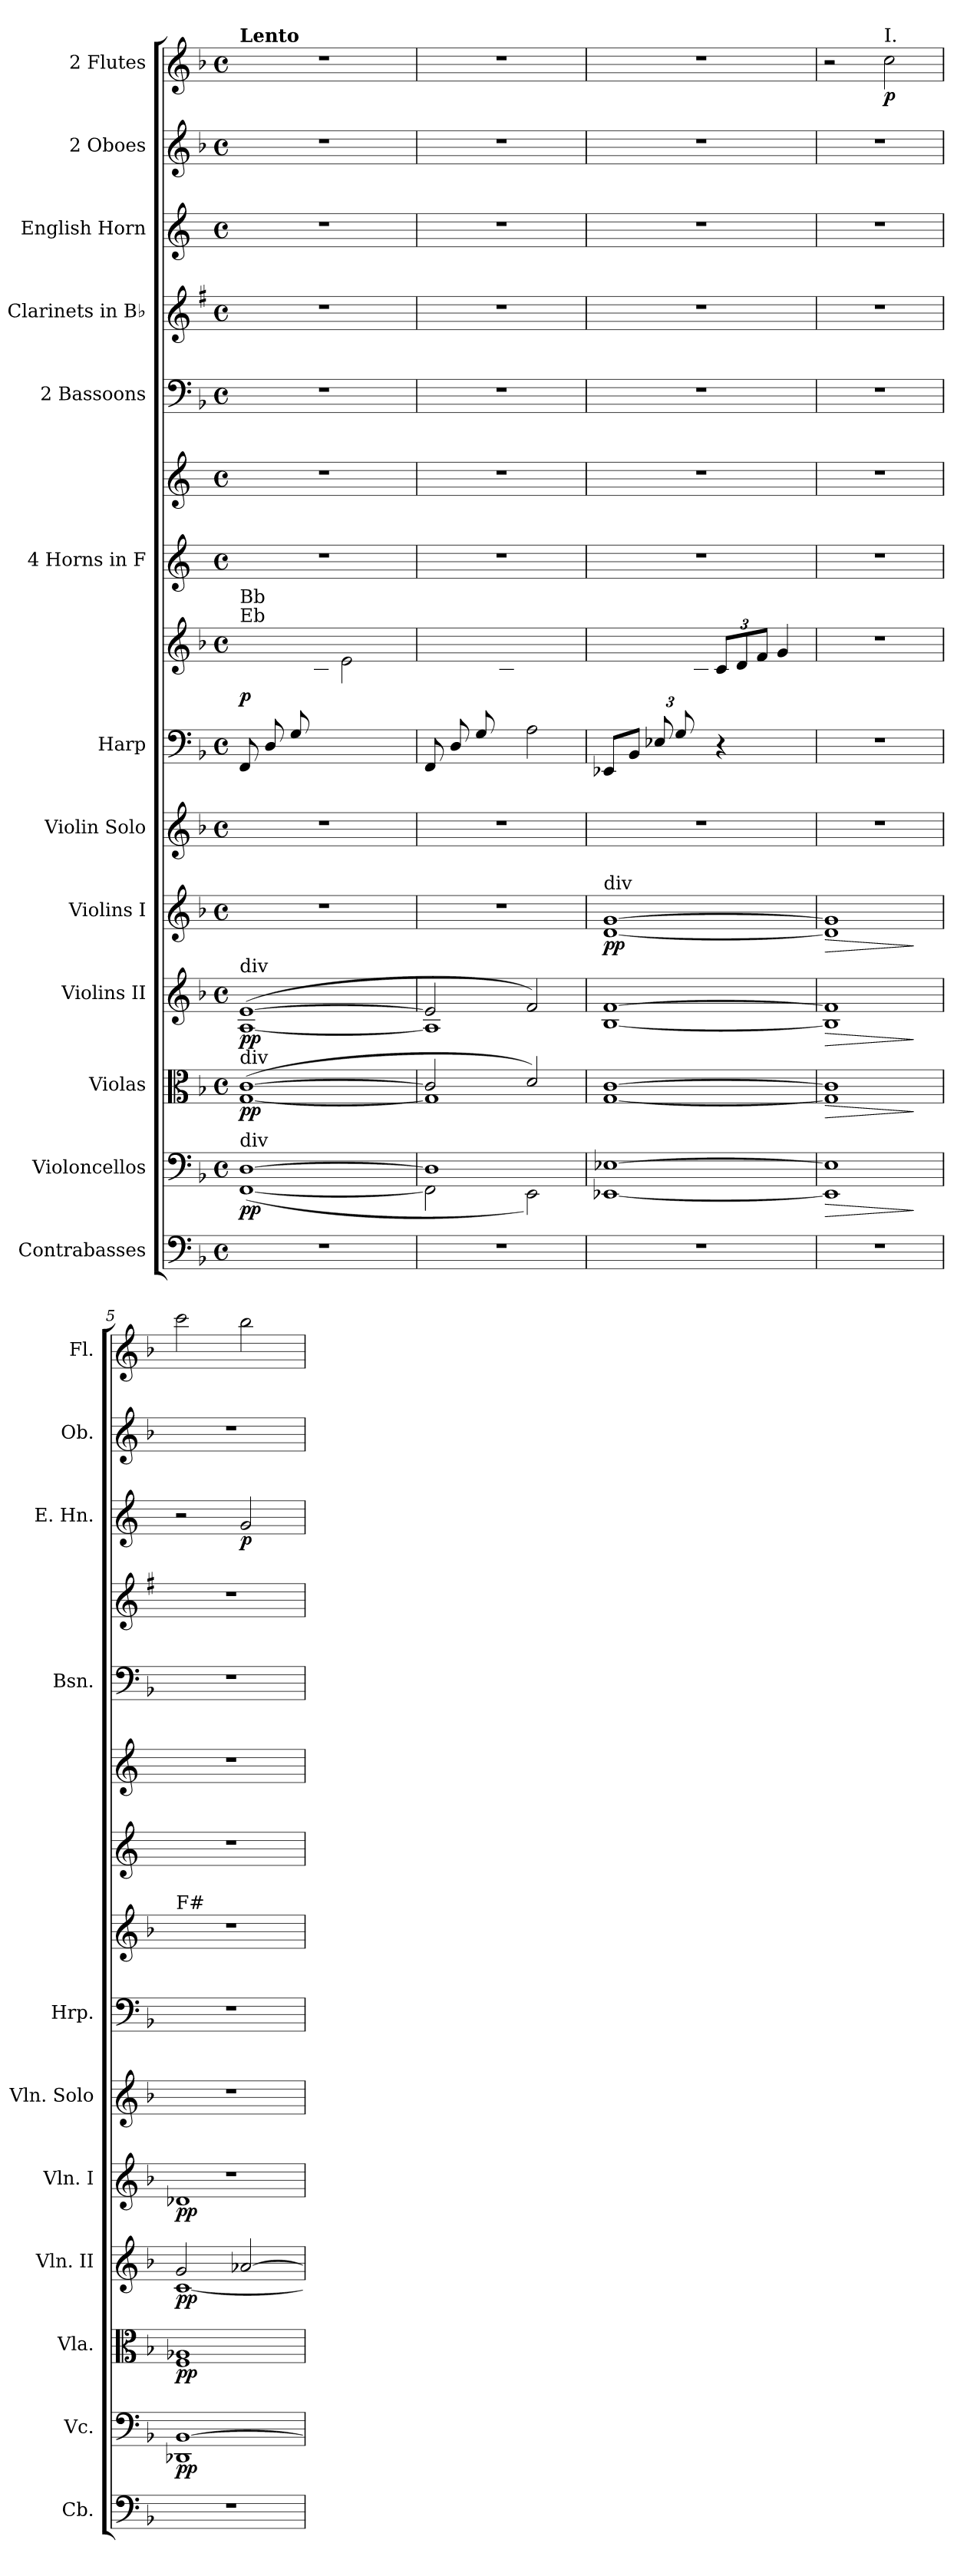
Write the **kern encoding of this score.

**kern	**kern	**dynam	**kern	**dynam	**kern	**dynam	**kern	**dynam	**kern	**kern	**kern	**dynam	**kern	**kern	**kern	**kern	**kern	**dynam	**kern	**kern	**dynam
*part13	*part12	*part12	*part11	*part11	*part10	*part10	*part9	*part9	*part8	*part7	*part7	*part7	*part6	*part6	*part5	*part4	*part3	*part3	*part2	*part1	*part1
*staff15	*staff14	*staff14	*staff13	*staff13	*staff12	*staff12	*staff11	*staff11	*staff10	*staff9	*staff8	*staff8/9	*staff7	*staff6	*staff5	*staff4	*staff3	*staff3	*staff2	*staff1	*staff1
*I"Contrabasses	*I"Violoncellos	*	*I"Violas	*	*I"Violins II	*	*I"Violins I	*	*I"Violin Solo	*I"Harp	*	*	*I"4 Horns in F	*	*I"2 Bassoons	*I"2 Clarinets in B♭	*I"English Horn	*	*I"2 Oboes	*I"2 Flutes	*
*I'Cb.	*I'Vc.	*	*I'Vla.	*	*I'Vln. II	*	*I'Vln. I	*	*I'Vln. Solo	*I'Hrp.	*	*	*	*	*I'Bsn.	*	*I'E. Hn.	*	*I'Ob.	*I'Fl.	*
*clefF4	*clefF4	*	*clefC3	*	*clefG2	*	*clefG2	*	*clefG2	*clefF4	*clefG2	*	*clefG2	*clefG2	*clefF4	*clefG2	*clefG2	*	*clefG2	*clefG2	*
*ITrd7c12	*	*	*	*	*	*	*	*	*	*	*	*	*ITrd4c7	*ITrd4c7	*	*ITrd1c2	*ITrd4c7	*	*	*	*
*k[b-]	*k[b-]	*	*k[b-]	*	*k[b-]	*	*k[b-]	*	*k[b-]	*k[b-]	*k[b-]	*	*k[b-]	*k[b-]	*k[b-]	*k[b-]	*k[b-]	*	*k[b-]	*k[b-]	*
*M4/4	*M4/4	*	*M4/4	*	*M4/4	*	*M4/4	*	*M4/4	*M4/4	*M4/4	*	*M4/4	*M4/4	*M4/4	*M4/4	*M4/4	*	*M4/4	*M4/4	*
*met(c)	*met(c)	*	*met(c)	*	*met(c)	*	*met(c)	*	*met(c)	*met(c)	*met(c)	*	*met(c)	*met(c)	*met(c)	*met(c)	*met(c)	*	*met(c)	*met(c)	*
=1	=1	=1	=1	=1	=1	=1	=1	=1	=1	=1	=1	=1	=1	=1	=1	=1	=1	=1	=1	=1	=1
*	*^	*	*^	*	*^	*	*	*	*	*	*^	*	*	*	*	*	*	*	*	*	*
!	!	!	!	!	!	!	!	!	!	!	!	!	!	!	!	!	!	!	!	!	!	!	!	!LO:TX:a:B:t=Lento	!
!	!	!	!	!	!	!	!	!	!	!	!	!	!	!LO:TX:a:t=Eb	!	!	!	!	!	!	!	!	!	!	!
!	!	!	!	!	!	!	!	!	!	!	!	!	!	!LO:TX:a:t=Bb	!	!	!	!	!	!	!	!	!	!	!
!	!	!	!	!	!	!	!LO:TX:a:t=div	!	!	!	!	!	!	!	!	!	!	!	!	!	!	!	!	!	!
!	!	!	!	!LO:TX:a:t=div	!	!	!	!	!	!	!	!	!	!	!	!	!	!	!	!	!	!	!	!	!
!	!LO:TX:a:t=div	!	!	!	!	!	!	!	!	!	!	!	!	!	!	!	!	!	!	!	!	!	!	!	!
!	!	!	!LO:DY:b	!	!	!LO:DY:b	!	!	!LO:DY:b	!	!	!	!	!	!	!LO:DY:b	!	!	!	!	!	!	!	!	!
1r	[1D	(<[1FF	pp	(>[1c	[1G	pp	(>[1e	[1A	pp	1r	.	1r	8FF/L	1ryy	4.ryy	p	1r	1r	1r	1r	1r	.	1r	1r	.
.	.	.	.	.	.	.	.	.	.	.	.	.	8D/	.	.	.	.	.	.	.	.	.	.	.	.
.	.	.	.	.	.	.	.	.	.	.	.	.	8G/	.	.	.	.	.	.	.	.	.	.	.	.
.	.	.	.	.	.	.	.	.	.	.	.	.	2ryy	.	8c\J	.	.	.	.	.	.	.	.	.	.
.	.	.	.	.	.	.	.	.	.	.	.	.	.	.	2e\	.	.	.	.	.	.	.	.	.	.
.	.	.	.	.	.	.	.	.	.	.	.	.	8ryy	.	.	.	.	.	.	.	.	.	.	.	.
=2	=2	=2	=2	=2	=2	=2	=2	=2	=2	=2	=2	=2	=2	=2	=2	=2	=2	=2	=2	=2	=2	=2	=2	=2	=2
1r	1D]	2FF\]	.	2c/]	1G]	.	2e/]	1A]	.	1r	.	1r	8FF/L	1ryy	4.ryy	.	1r	1r	1r	1r	1r	.	1r	1r	.
.	.	.	.	.	.	.	.	.	.	.	.	.	8D/	.	.	.	.	.	.	.	.	.	.	.	.
.	.	.	.	.	.	.	.	.	.	.	.	.	8G/	.	.	.	.	.	.	.	.	.	.	.	.
.	.	.	.	.	.	.	.	.	.	.	.	.	8ryy	.	8c\J	.	.	.	.	.	.	.	.	.	.
.	.	2EE\)	.	2d/)	.	.	2f/)	.	.	.	.	.	2A\	.	2ryy	.	.	.	.	.	.	.	.	.	.
=3	=3	=3	=3	=3	=3	=3	=3	=3	=3	=3	=3	=3	=3	=3	=3	=3	=3	=3	=3	=3	=3	=3	=3	=3	=3
!	!	!	!	!	!	!	!	!	!	!LO:TX:a:t=div	!	!	!	!	!	!	!	!	!	!	!	!	!	!	!
!	!	!	!	!	!	!	!	!	!	!	!LO:DY:b	!	!	!	!	!	!	!	!	!	!	!	!	!	!
1r	[1E-X	[1EE-X	.	[1c	[1G	.	[1f	[1B-	.	[1d [1g	pp	1r	8EE-X/L	4ryy	12%5ryy	.	1r	1r	1r	1r	1r	.	1r	1r	.
.	.	.	.	.	.	.	.	.	.	.	.	.	8BB-/J	.	.	.	.	.	.	.	.	.	.	.	.
*	*	*	*	*	*	*	*	*	*	*	*	*	*Xbrackettup	*	*	*	*	*	*	*	*	*	*	*	*
.	.	.	.	.	.	.	.	.	.	.	.	.	12E-X/L	4ryy	.	.	.	.	.	.	.	.	.	.	.
.	.	.	.	.	.	.	.	.	.	.	.	.	12G/	.	.	.	.	.	.	.	.	.	.	.	.
.	.	.	.	.	.	.	.	.	.	.	.	.	12ryy	.	12B-\J	.	.	.	.	.	.	.	.	.	.
*	*	*	*	*	*	*	*	*	*	*	*	*	*	*Xbrackettup	*	*	*	*	*	*	*	*	*	*	*
.	.	.	.	.	.	.	.	.	.	.	.	.	4r	12c/L	2ryy	.	.	.	.	.	.	.	.	.	.
.	.	.	.	.	.	.	.	.	.	.	.	.	.	12d/	.	.	.	.	.	.	.	.	.	.	.
.	.	.	.	.	.	.	.	.	.	.	.	.	.	12f/J	.	.	.	.	.	.	.	.	.	.	.
.	.	.	.	.	.	.	.	.	.	.	.	.	4ryy	4g/	.	.	.	.	.	.	.	.	.	.	.
*	*	*	*	*	*	*	*	*	*	*	*	*	*	*v	*v	*	*	*	*	*	*	*	*	*	*
=4	=4	=4	=4	=4	=4	=4	=4	=4	=4	=4	=4	=4	=4	=4	=4	=4	=4	=4	=4	=4	=4	=4	=4	=4
!	!	!	!LO:HP:b	!	!	!LO:HP:b	!	!	!LO:HP:b	!	!LO:HP:b	!	!	!	!	!	!	!	!	!	!	!	!	!
1r	1E-]	1EE-]	>	1c]	1G]	>	1f]	1B-]	>	1d] 1g]	>	1r	1r	1r	.	1r	1r	1r	1r	1r	.	1r	2r	.
!	!	!	!	!	!	!	!	!	!	!	!	!	!	!	!	!	!	!	!	!	!	!	!LO:TX:a:t=I.	!
!	!	!	!	!	!	!	!	!	!	!	!	!	!	!	!	!	!	!	!	!	!	!	!	!LO:DY:b
.	.	.	.	.	.	.	.	.	.	.	.	.	.	.	.	.	.	.	.	.	.	.	2cc\	p
*	*v	*v	*	*	*	*	*v	*v	*	*	*	*	*	*	*	*	*	*	*	*	*	*	*	*
*	*	*	*v	*v	*	*	*	*	*	*	*	*	*	*	*	*	*	*	*	*	*	*
.	.	]	.	]	.	]	.	]	.	.	.	.	.	.	.	.	.	.	.	.	.
=5	=5	=5	=5	=5	=5	=5	=5	=5	=5	=5	=5	=5	=5	=5	=5	=5	=5	=5	=5	=5	=5
*	*^	*	*^	*	*^	*	*^	*	*	*	*	*	*	*	*	*	*	*	*	*	*
!	!	!	!	!	!	!	!	!	!	!	!	!	!	!	!LO:TX:a:t=F#	!	!	!	!	!	!	!	!	!	!
!	!	!	!LO:DY:b	!	!	!LO:DY:b	!	!	!LO:DY:b	!	!	!LO:DY:b	!	!	!	!	!	!	!	!	!	!	!	!	!
1r	[1BB-	1DD-X	pp	1A-X	1F	pp	2g/	[1c	pp	1r	1d-X	pp	1r	1r	1r	.	1r	1r	1r	1r	2r	.	1r	2ccc\	.
!	!	!	!	!	!	!	!	!	!	!	!	!	!	!	!	!	!	!	!	!	!	!LO:DY:b	!	!	!
.	.	.	.	.	.	.	[2a-X/	.	.	.	.	.	.	.	.	.	.	.	.	.	2c/	p	.	2bb-\	.
*	*v	*v	*	*	*	*	*v	*v	*	*v	*v	*	*	*	*	*	*	*	*	*	*	*	*	*	*
*	*	*	*v	*v	*	*	*	*	*	*	*	*	*	*	*	*	*	*	*	*	*	*
=	=	=	=	=	=	=	=	=	=	=	=	=	=	=	=	=	=	=	=	=	=
*-	*-	*-	*-	*-	*-	*-	*-	*-	*-	*-	*-	*-	*-	*-	*-	*-	*-	*-	*-	*-	*-
